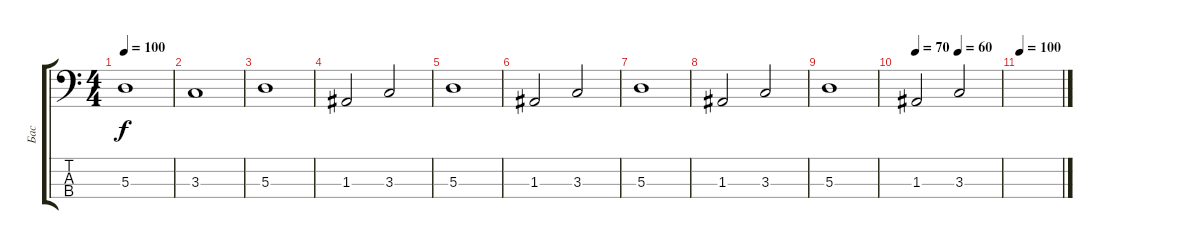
\track ("Бас" "Бас") {instrument electricbassfinger}
\staff {score tabs}
\tuning (G2 D2 A1 E1) {hide}
\ts (4 4)
\tempo 100
\clef f4
\ks c
5.3.1{dy f} |
3.3.1 |
5.3.1 |
1.3.2 3.3.2 |
5.3.1 |
1.3.2 3.3.2 |
5.3.1 |
1.3.2 3.3.2 |
5.3.1 |
\tempo 70
\tempo (60 0.5)
1.3.2 3.3.2 |
\tempo 100
